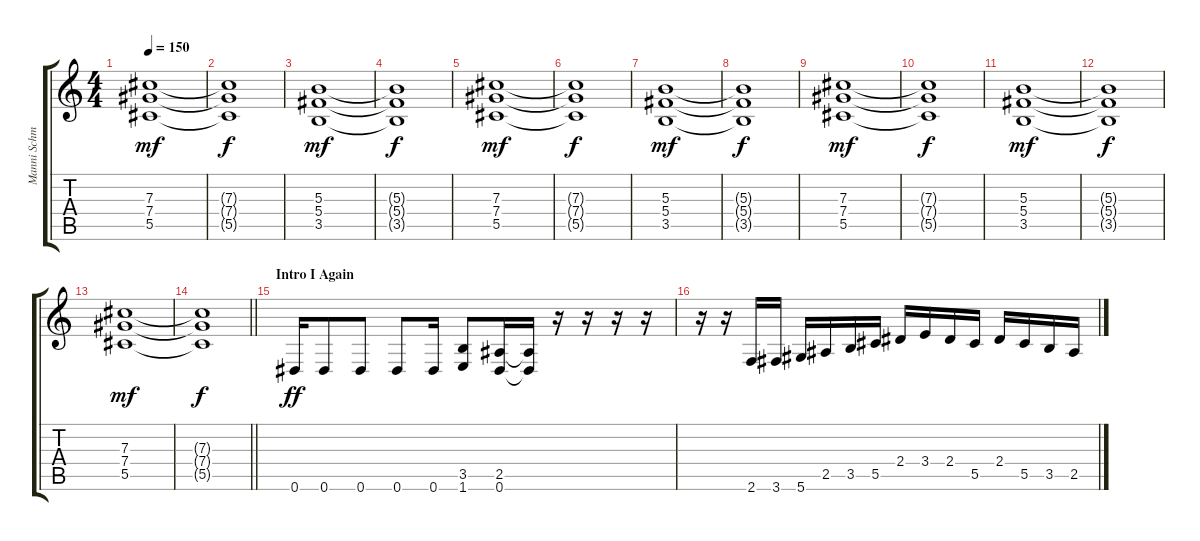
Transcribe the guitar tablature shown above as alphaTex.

\track ("Manni Schmidt" "Manni Schm") {instrument distortionguitar}
\staff {score tabs}
\tuning (Eb4 Bb3 Gb3 Db3 Ab2 Eb2) {hide}
\ts (4 4)
\tempo 150
\clef g2
\ks c
(7.3 7.4 5.5).1{dy mf} |
(7.3{t} 7.4{t} 5.5{t}).1{dy f} |
(5.3 5.4 3.5).1{dy mf} |
(5.3{t} 5.4{t} 3.5{t}).1{dy f} |
(7.3 7.4 5.5).1{dy mf} |
(7.3{t} 7.4{t} 5.5{t}).1{dy f} |
(5.3 5.4 3.5).1{dy mf} |
(5.3{t} 5.4{t} 3.5{t}).1{dy f} |
(7.3 7.4 5.5).1{dy mf} |
(7.3{t} 7.4{t} 5.5{t}).1{dy f} |
(5.3 5.4 3.5).1{dy mf} |
(5.3{t} 5.4{t} 3.5{t}).1{dy f} |
(7.3 7.4 5.5).1{dy mf} |
\barLineRight lightlight
(7.3{t} 7.4{t} 5.5{t}).1{dy f} |
\section ("" "Intro I Again ")
0.6.16{dy ff} 0.6.8 0.6.8 0.6.8 0.6.16 (3.5 1.6).8 (2.5 0.6).16 (2.5{t} 0.6{t}).16 r.16 r.16 r.16 r.16 |
r.16 r.16 2.6.16 3.6.16 5.6.16 2.5.16 3.5.16 5.5.16 2.4.16 3.4.16 2.4.16 5.5.16 2.4.16 5.5.16 3.5.16 2.5.16
